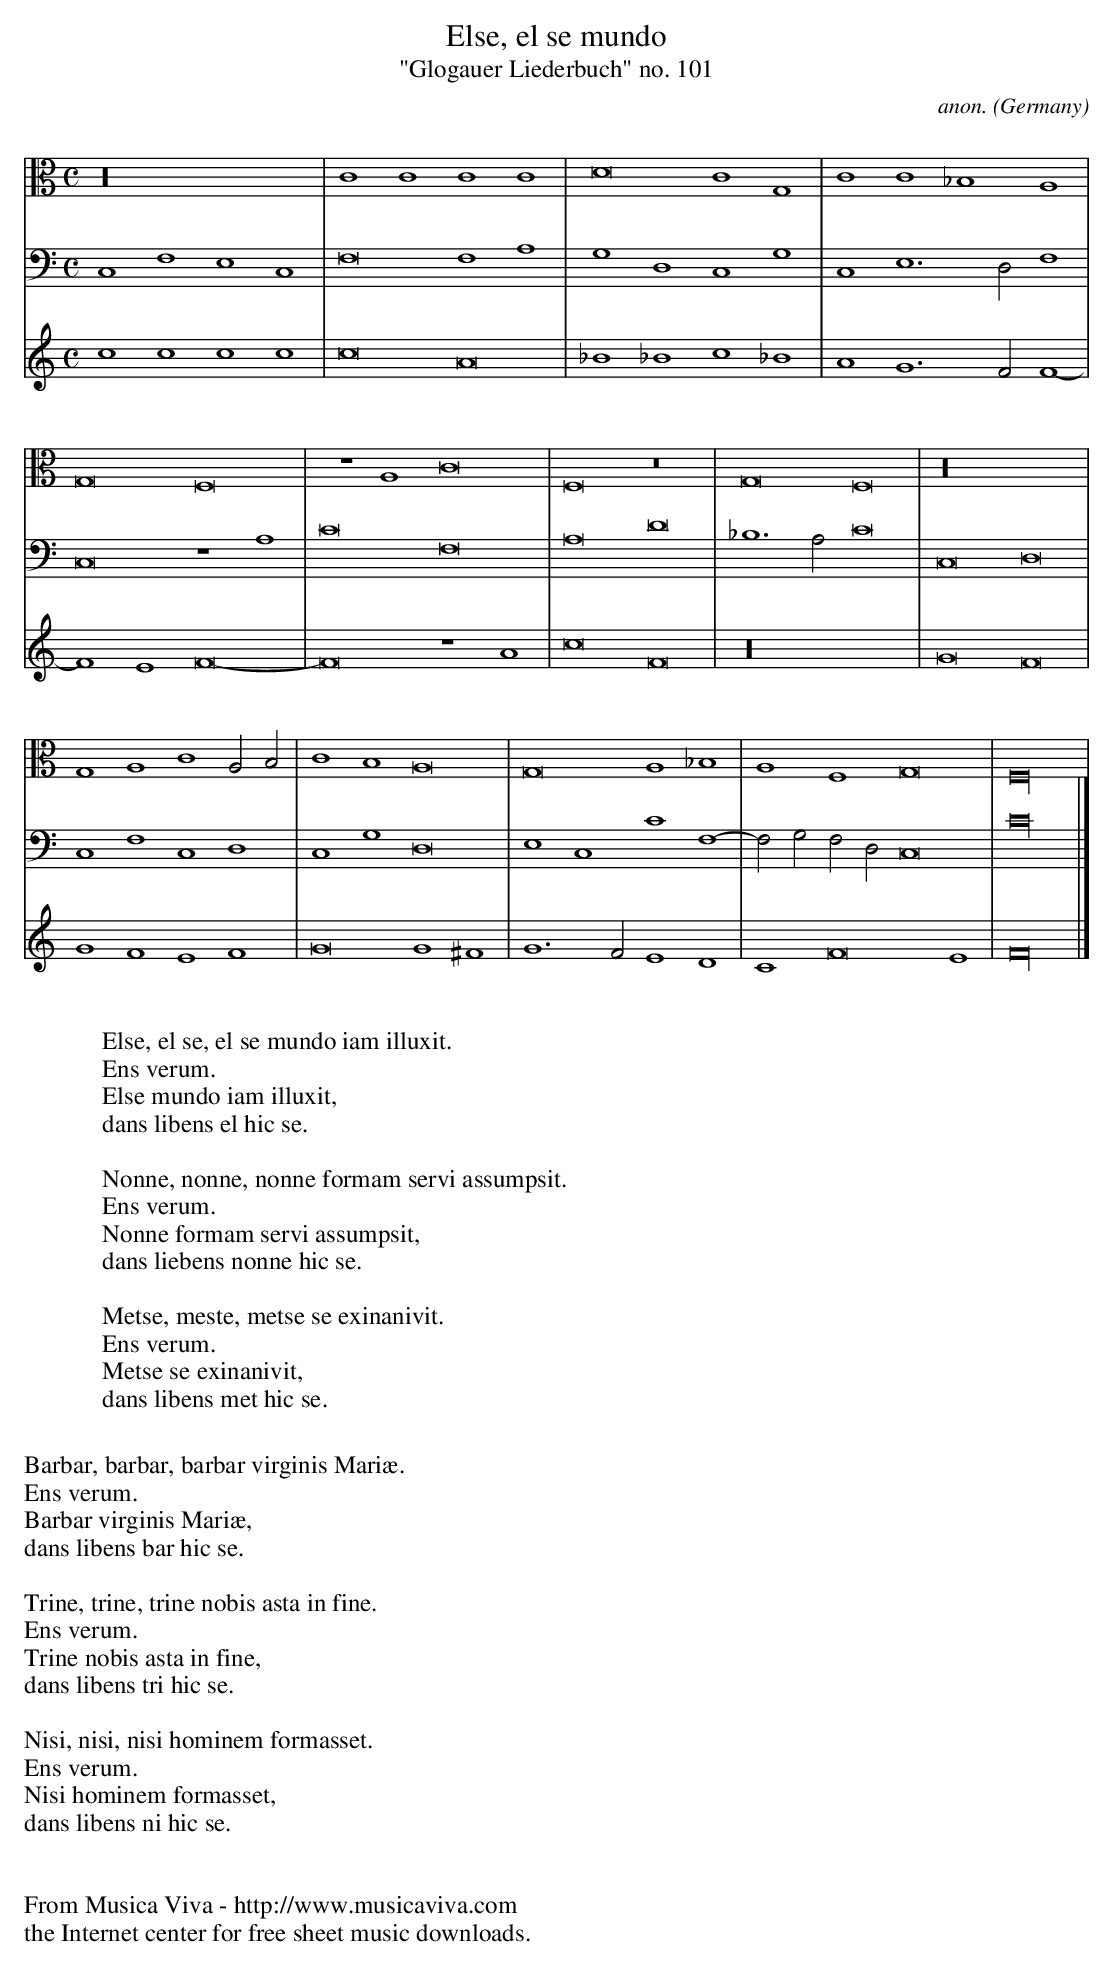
X:1
T:Else, el se mundo
T:"Glogauer Liederbuch" no. 101
C:anon.
O:Germany
V:2 alto
V:3 bass
M:C
L:1/1
K:Flyd
V:1
cccc|c2A2|_B_Bc_B|AG>FF-|
FEF2-|F2zA|c2F2|z4|G2F2|
GFEF|G2G^F|G>FED|CF2E|F4|]
V:2
z4|CCCC|D2CG,|CC_B,A,|
G,2F,2|zA,C2|F,2z2|G,2F,2|z4|
G,A,CA,/B,/|CB,A,2|G,2A,_B,|A,F,G,2|F,4|
V:3
C,F,E,C,|F,2F,A,|G,D,C,G,|C,E,>D,F,|
C,2zA,|C2F,2|A,2D2|_B,>A,C2|C,2D,2|
C,F,C,D,|C,G,D,2|E,C,CF,-|F,/G,/F,/D,/C,2|C4|]
W:
W:Else, el se, el se mundo iam illuxit.
W:  Ens verum.
W:Else mundo iam illuxit,
W:dans libens el hic se.
W:
W:Nonne, nonne, nonne formam servi assumpsit.
W:  Ens verum.
W:Nonne formam servi assumpsit,
W:dans liebens nonne hic se.
W:
W:Metse, meste, metse se exinanivit.
W:  Ens verum.
W:Metse se exinanivit,
W:dans libens met hic se.
W:
W:Barbar, barbar, barbar virginis Mari\ae.
W:  Ens verum.
W:Barbar virginis Mari\ae,
W:dans libens bar hic se.
W:
W:Trine, trine, trine nobis asta in fine.
W:  Ens verum.
W:Trine nobis asta in fine,
W:dans libens tri hic se.
W:
W:Nisi, nisi, nisi hominem formasset.
W:  Ens verum.
W:Nisi hominem formasset,
W:dans libens ni hic se.
W:
W:
W:  From Musica Viva - http://www.musicaviva.com
W:  the Internet center for free sheet music downloads.
